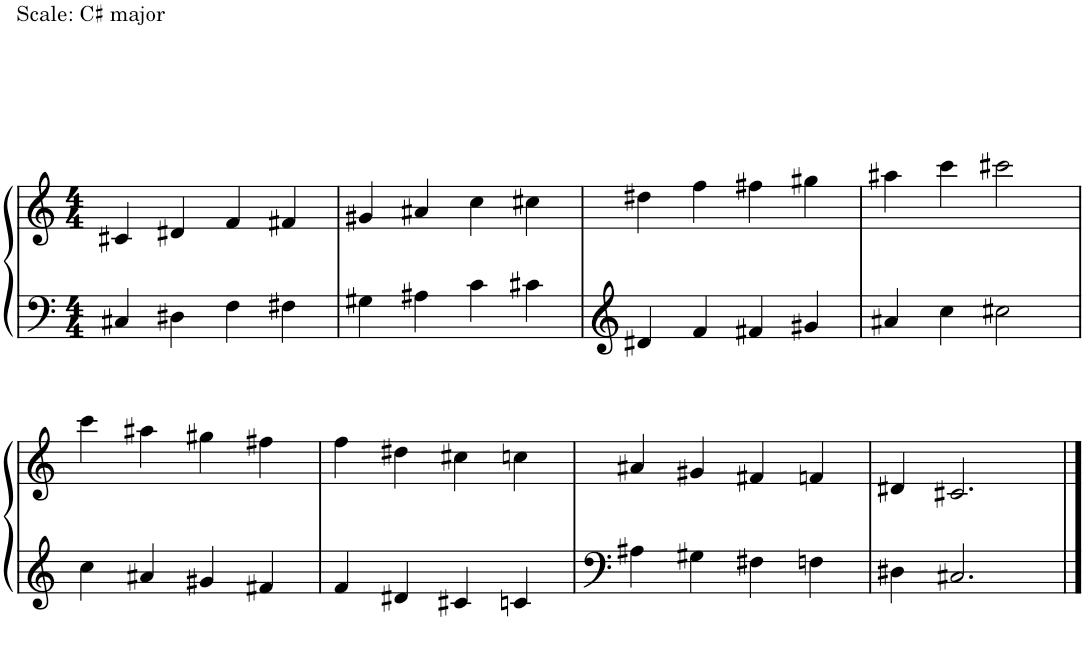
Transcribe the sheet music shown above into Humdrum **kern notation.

**kern	**kern
*part1	*part1
*staff2	*staff1
*I"Piano	*
*I'Pno.	*
!!LO:PB:g=z
*clefG2	*clefG2
*k[]	*k[]
*M4/4	*M4/4
=1	=1
!	!LO:TX:a:t=Scale&colon; C♯ major
!LO:TX:a:t=Scale&colon; C♯ major	!
4C#X/	4c#X/
4D#X\	4d#X/
4F\	4f/
4F#X\	4f#X/
=2	=2
4G#X\	4g#X/
4A#X\	4a#X/
4c\	4cc\
4c#X\	4cc#X\
=3	=3
4d#X/	4dd#X\
4f/	4ff\
4f#X/	4ff#X\
4g#X/	4gg#X\
=4	=4
4a#X/	4aa#X\
4cc\	4ccc\
2cc#X\	2ccc#X\
!!LO:LB:g=z
=5	=5
4cc\	4ccc\
4a#X/	4aa#X\
4g#X/	4gg#X\
4f#X/	4ff#X\
=6	=6
4f/	4ff\
4d#X/	4dd#X\
4c#X/	4cc#X\
4cn/	4ccn\
=7	=7
4A#X\	4a#X/
4G#X\	4g#X/
4F#X\	4f#X/
4Fn\	4fn/
=8	=8
4D#X\	4d#X/
2.C#X/	2.c#X/
==	==
*-	*-
